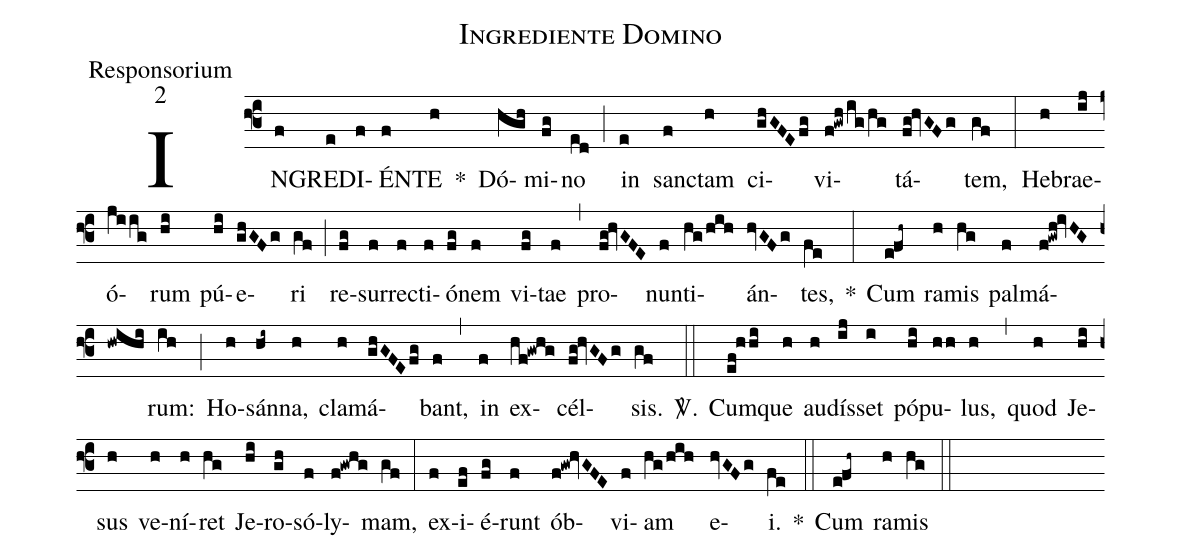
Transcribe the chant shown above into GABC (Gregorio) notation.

name:Ingrediente Domino;
office-part:Responsorium;
mode:2;
%%
(f3) IN(f)GRE(e)DI(f)ÉN(f)TE(h) *() Dó(hgh)mi(fg)no(ed) (;) in(e) sanc(f)tam(h) ci(ghGFEfg)vi(f!gwh/ig/hg)tá(fg!hvGFg)tem,(gf) (:) He(h)brae(ij)ó(jiig)rum(hi) pú(hi)e(ghGFg)ri(gf) (;) re(fg)sur(f)rec(f)ti(f)ó(fg)nem(f) vi(fg)tae(f) (,) pro(fg!hvGFE)nun(f)ti(hg/hih)án(hvGFg)tes,(fe) *(:) Cum(e!fh~) ra(h)mis(hg) pal(f)má(f!gwh!ivHGhwihi)rum:(ih) (;) Ho(h)sán(hi~)na,(h) cla(h)má(ghGFEfg)bant,(f) (,) in(f) ex(hf!gwhg)cél(fg!hvGFg)sis.(gf) <sp>V/</sp>.(::) Cum(ef!hhi)que(h) au(h)dís(ij)set(i) pó(hi)pu(hh)lus,(h) (,) quod(h) Je(hi)sus(h) ve(h)ní(h)ret(hg) Je(hi)ro(gh)só(f)ly(f!gwhg)mam,(gf) (:) ex(f)i(ef)é(fg)runt(f) ób(f!gw!hvGFE)vi(f)am(hg/hih) e(hvGFg)i.(fe) *(::) Cum(e!fh~) ra(h)mis(hg) (::)
